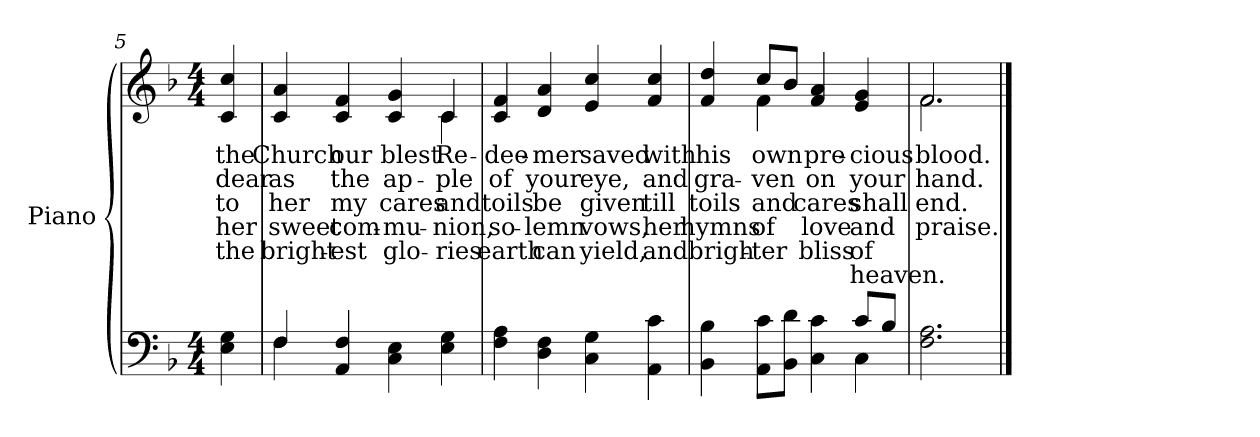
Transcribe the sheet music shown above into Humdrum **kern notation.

**kern	**kern	**text	**text	**text	**text	**text	**text
*part2	*part1	*part1	*part1	*part1	*part1	*part1	*part1
*staff2	*staff1	*staff1	*staff1	*staff1	*staff1	*staff1	*staff1
*I"Piano	*I"Piano	*	*	*	*	*	*
*I'Pno.	*I'Pno.	*	*	*	*	*	*
*clefF4	*clefG2	*	*	*	*	*	*
*k[b-]	*k[b-]	*	*	*	*	*	*
*F:	*F:	*	*	*	*	*	*
*M4/4	*M4/4	*	*	*	*	*	*
=5	=5	=5	=5	=5	=5	=5	=5
!	!	!LO:LY:b:color=#000000	!LO:LY:b:color=#000000	!LO:LY:b:color=#000000	!LO:LY:b:color=#000000	!LO:LY:b:color=#000000	!
4Ei\ 4Gi	4ci/ 4cci	the	dear	to	her	the	.
=6	=6	=6	=6	=6	=6	=6	=6
*^	*	*	*	*	*	*	*
!	!	!	!LO:LY:b:color=#000000	!LO:LY:b:color=#000000	!LO:LY:b:color=#000000	!LO:LY:b:color=#000000	!LO:LY:b:color=#000000	!
*	*	*^	*	*	*	*	*	*
4Fi/	4Fi\	4ci/ 4ai	2.ryy	Church	as	her	sweet	bright-	.
!	!	!	!	!LO:LY:b:color=#000000	!LO:LY:b:color=#000000	!LO:LY:b:color=#000000	!LO:LY:b:color=#000000	!LO:LY:b:color=#000000	!
4AAi/ 4Fi	2.ryy	4ci/ 4fi	.	our	the	-my	com-	-est	.
!	!	!	!	!LO:LY:b:color=#000000	!LO:LY:b:color=#000000	!LO:LY:b:color=#000000	!LO:LY:b:color=#000000	!LO:LY:b:color=#000000	!
4Ci\ 4Ei	.	4ci/ 4gi	.	blest	ap-	cares	mu-	-glo-	.
!	!	!	!	!LO:LY:b:color=#000000	!LO:LY:b:color=#000000	!LO:LY:b:color=#000000	!LO:LY:b:color=#000000	!LO:LY:b:color=#000000	!
4Ei\ 4Gi	.	4ci/	4ci\	Re-	-ple	-and	nion,	ries	.
*v	*v	*	*	*	*	*	*	*	*
*	*v	*v	*	*	*	*	*	*
!!LO:LB:g=z
=7	=7	=7	=7	=7	=7	=7	=7
*	*^	*	*	*	*	*	*
!	!	!	!LO:LY:b:color=#000000	!LO:LY:b:color=#000000	!LO:LY:b:color=#000000	!LO:LY:b:color=#000000	!LO:LY:b:color=#000000	!
*	*v	*v	*	*	*	*	*	*
4Fi\ 4Ai	4ci/ 4fi	-dee-	of	toils	so-	-earth	.
!	!	!LO:LY:b:color=#000000	!LO:LY:b:color=#000000	!LO:LY:b:color=#000000	!LO:LY:b:color=#000000	!LO:LY:b:color=#000000	!
4Di\ 4Fi	4di/ 4ai	-mer	your	be	lemn	can	.
!	!	!LO:LY:b:color=#000000	!LO:LY:b:color=#000000	!LO:LY:b:color=#000000	!LO:LY:b:color=#000000	!LO:LY:b:color=#000000	!
4Ci\ 4Gi	4ei/ 4cci	saved	eye,	given	vows,	yield,	.
!	!	!LO:LY:b:color=#000000	!LO:LY:b:color=#000000	!LO:LY:b:color=#000000	!LO:LY:b:color=#000000	!LO:LY:b:color=#000000	!
4AAi\ 4ci	4fi/ 4cci	with	and	till	her	and	.
=8	=8	=8	=8	=8	=8	=8	=8
*^	*	*	*	*	*	*	*
!	!	!	!LO:LY:b:color=#000000	!LO:LY:b:color=#000000	!LO:LY:b:color=#000000	!LO:LY:b:color=#000000	!LO:LY:b:color=#000000	!
*	*	*^	*	*	*	*	*	*
4BB-i\ 4B-i	2.ryy	4fi/ 4ddi	4ryy	his	gra-	toils	hymns	brigh-	.
!	!	!	!	!LO:LY:b:color=#000000	!LO:LY:b:color=#000000	!LO:LY:b:color=#000000	!LO:LY:b:color=#000000	!LO:LY:b:color=#000000	!
8AAi\ 8ci\L	.	8cci/L	4fi\	own	-ven	-and	of	ter	.
8BB-i\ 8di\J	.	8b-i/J	.	.	.	.	.	.	.
!	!	!	!	!LO:LY:b:color=#000000	!LO:LY:b:color=#000000	!LO:LY:b:color=#000000	!LO:LY:b:color=#000000	!LO:LY:b:color=#000000	!
4Ci\ 4ci	.	4fi/ 4ai	2ryy	pre-	on	cares	love	bliss	.
!	!	!	!	!LO:LY:b:color=#000000	!LO:LY:b:color=#000000	!LO:LY:b:color=#000000	!LO:LY:b:color=#000000	!LO:LY:b:color=#000000	!LO:LY:b:color=#000000
8ci/L	4Ci\	4ei/ 4gi	.	-cious	your	shall	and	of	heaven.
8B-i/J	.	.	.	.	.	.	.	.	.
*v	*v	*	*	*	*	*	*	*	*
=9	=9	=9	=9	=9	=9	=9	=9	=9
!	!	!	!LO:LY:b:color=#000000	!LO:LY:b:color=#000000	!LO:LY:b:color=#000000	!LO:LY:b:color=#000000	!	!
2.Fi\ 2.Ai	2.fi/	2.fi\	blood.	hand.	end.	praise.	.	.
*	*v	*v	*	*	*	*	*	*
==	==	==	==	==	==	==	==
*-	*-	*-	*-	*-	*-	*-	*-
